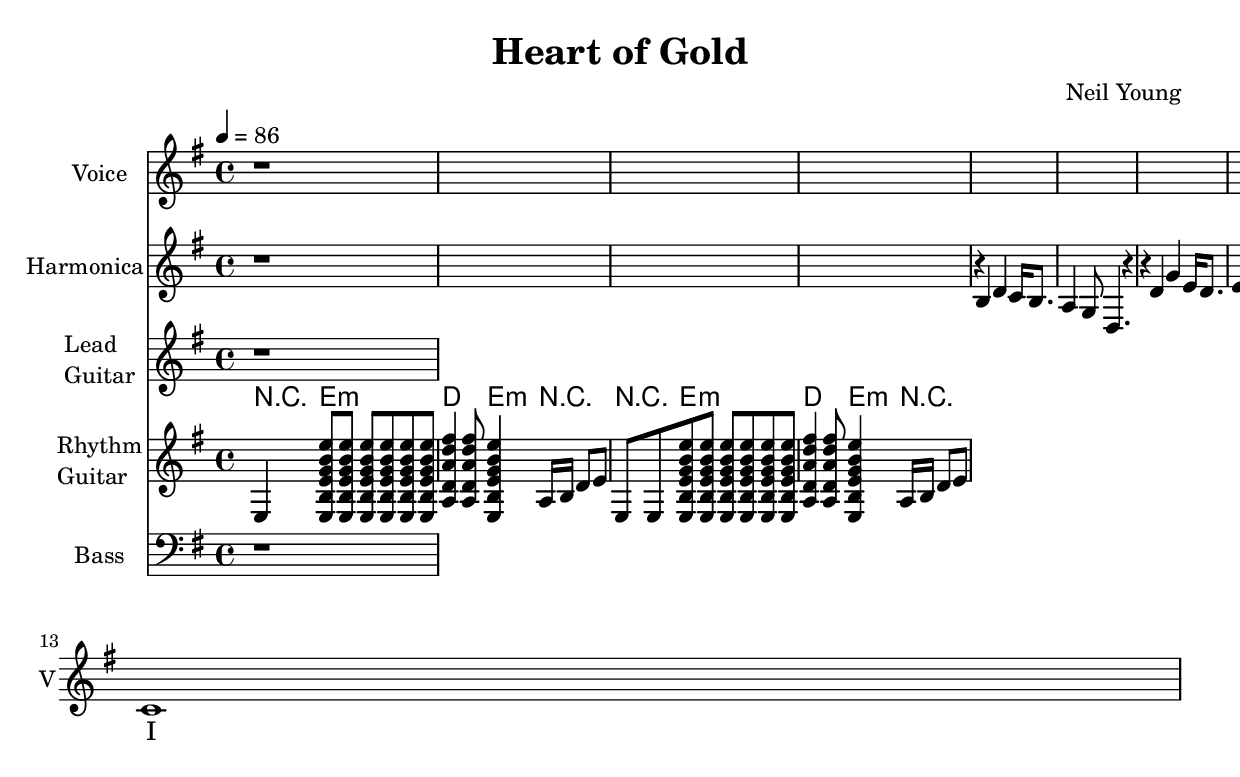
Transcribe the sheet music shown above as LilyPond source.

\version "2.12.0"

\header {
  title = "Heart of Gold"
  composer = "Neil Young"
%  copyright = \markup \center-column {
%    "This file is Giacomo Ritucci's own work and represents his interpretation of the song."
%    "You may only use this file for private study, scholarship, or research."
%    " "
%  }
}


globals = {
  \key e \minor
  \time 4/4
  \tempo 4 = 86
}


voice = \relative c' {
  \globals
  \clef treble
  \set Staff.instrumentName = "Voice"
  \set Staff.shortInstrumentName = "V"

  r1 * 12 |
  c1 |
}


voiceLyrics = \lyricmode {
  I want to live
  I want to give
  I've been a miner for a heart of gold
  It's these expressions I never give
  That keep me searching for a heart of gold
  And I'm getting old
  Keeps me searching for a heart of gold
  And I'm getting old

  I've been to Hollywood,
  I've been to Redwood
  I've crossed the ocean for a heart of gold
  I've been in my mind
  It's such a fine line
  That keeps me searching for a heart of gold
  And I'm getting old
  Keeps me searching for a heart of gold
  And I'm getting old

  Keep me searching for a heart of gold
  Keep me searching and I'm growing old
  Keep me searching for a heart of gold
  I've been a miner for a heart of gold.
}


harmonica = \relative {
  \globals
  \set Staff.instrumentName = "Harmonica"
  \set Staff.shortInstrumentName = "H"
  \set Staff.midiInstrument = "harmonica"
  \clef treble

  r1*4 |

  r4 b4 d4 c16 b8. |
  a4 g8 d4. r4 |

  r4 d'4 g4 e16 d8. |
  e4 d8 b4. r4 |
}


leadGuitar = \relative {
  \globals
  \clef treble
  \set Staff.instrumentName = \markup {
    \column {
      "Lead"
      \line { "Guitar" }
    }
  }
  \set Staff.shortInstrumentName = "LG"

  r1 |
}

strumEminorDmajor = \relative c {
  < e b' e g b e >8     % Em
  < e b' e g b e >8
  < e b' e g b e >8
  < e b' e g b e >8
  < e b' e g b e >8
  < e b' e g b e >8
  < a d a' d fis >4     % D
  < a d a' d fis >8
  < e b' e g b e >4     % Em
}


rhythmGuitar = \relative c {
  \globals
  \clef treble
  \set Staff.instrumentName = \markup {
    \column {
      "Rhythm"
      \line { "Guitar" }
    }
  }
  \set Staff.shortInstrumentName = "RG"
  \set Staff.midiInstrument = "acoustic guitar (steel)"

  e4 \strumEminorDmajor a16 b d8 e |
  e,8 e8 \strumEminorDmajor a16 b d8 e |
}


rhythmGuitarChords = \chordmode {
  r4 e2.:m |
  d4. e4:m r4. |
  r4 e2.:m |
  d4. e4:m r4. |
}

bass = \relative {
  \globals
  \clef bass
  \set Staff.instrumentName = "Bass"
  \set Staff.shortInstrumentName = "B"

  r1 |
}


\score {
  <<
    <<
      \new Voice = "one" {
	\autoBeamOff
	\voice
      }
      \new Lyrics \lyricsto "one" \voiceLyrics
    >>
    \new Staff \harmonica
    \new Staff \leadGuitar
    <<
      \new ChordNames {
	\rhythmGuitarChords
      }
      \new Staff \rhythmGuitar
    >>
    \new Staff \bass
  >>
  \layout { }
  \midi { }
}

